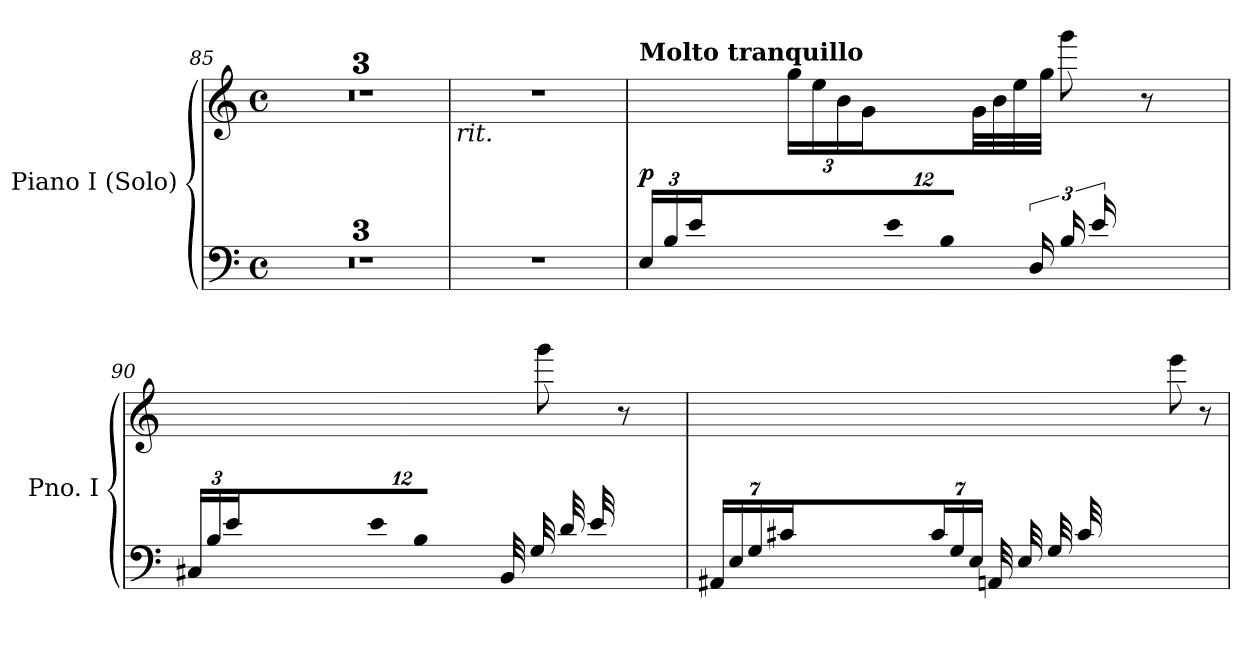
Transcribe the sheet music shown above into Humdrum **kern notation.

**kern	**kern	**dynam
*part1	*part1	*part1
*staff2	*staff1	*staff1/2
*I"Piano I (Solo)	*	*
*I'Pno. I	*	*
*clefF4	*clefG2	*
*k[]	*k[]	*
*M4/4	*M4/4	*
*met(c)	*met(c)	*
=85	=85	=85
1r	1r	.
=86	=86	=86
1r	1r	.
=87	=87	=87
1r	1r	.
=88	=88	=88
!	!LO:TX:b:i:t=rit.	!
1r	1r	.
!!LO:LB:g=z
=89	=89	=89
*Xbrackettup	*	*
*^	*	*
!	!	!LO:TX:a:B:t=Molto tranquillo	!
!	!	!	!LO:DY:b
24E/LL	1ryy	8ryy	p
24B/	.	.	.
24e/	.	.	.
24%7ryy	.	24g\	.
.	.	24b\	.
.	.	24ee\JJ	.
*	*	*Xbrackettup	*
.	.	24gg\LL	.
.	.	24ee\	.
.	.	24b\	.
.	.	24g\	.
24e/	.	24%5ryy	.
24B/JJ	.	.	.
*brackettup	*	*	*
24D/LL	.	.	.
24B/	.	.	.
24e/	.	.	.
4.ryy	.	32g\L	.
.	.	32b\	.
.	.	32ee\	.
.	.	32gg\JJJ	.
.	.	8ggg\	.
.	.	8r	.
*v	*v	*	*
=90	=90	=90
*Xbrackettup	*	*
*	*^	*
24C#X/LL	2ryy	8ryy	.
24B/	.	.	.
24e/	.	.	.
24%7ryy	.	24g\	.
.	.	24b\	.
.	.	24ee\JJ	.
.	.	24gg\LL	.
.	.	24ee\	.
.	.	24b\	.
.	.	24g\	.
24e/	.	24%5ryy	.
24B/JJ	.	.	.
32BB/LLL	4ryy	.	.
32G/	.	.	.
32d/	.	.	.
32e/	.	.	.
8ryy	.	32g\	.
.	.	32dd\	.
.	.	32ee\	.
.	.	32gg\JJJ	.
4ryy	8ggg\	4ryy	.
.	8r	.	.
!!LO:LB:g=z	!!
=91	=91	=91	=91
28AA#X!/LL	2ryy	7ryy	.
28E!/	.	.	.
28G!/	.	.	.
28c#X!/	.	.	.
4ryy	.	28e!\	.
.	.	28g!\	.
.	.	28cc#X!\JJ	.
.	.	28ee!\LL	.
.	.	28cc#!\	.
.	.	28g!\	.
.	.	28e!\	.
28c#!/	.	56%13ryy	.
28G!/	.	.	.
28E!/JJ	.	.	.
32AAn!/LLL	4ryy	.	.
32E!/	.	.	.
32G!/	.	.	.
32c#!/	.	.	.
8ryy	.	32e!\	.
.	.	32g!\	.
.	.	32ccn!\	.
.	.	32ee!\JJJ	.
4ryy	8eee!\	4ryy	.
.	8r	.	.
*	*v	*v	*
=	=	=
*-	*-	*-
